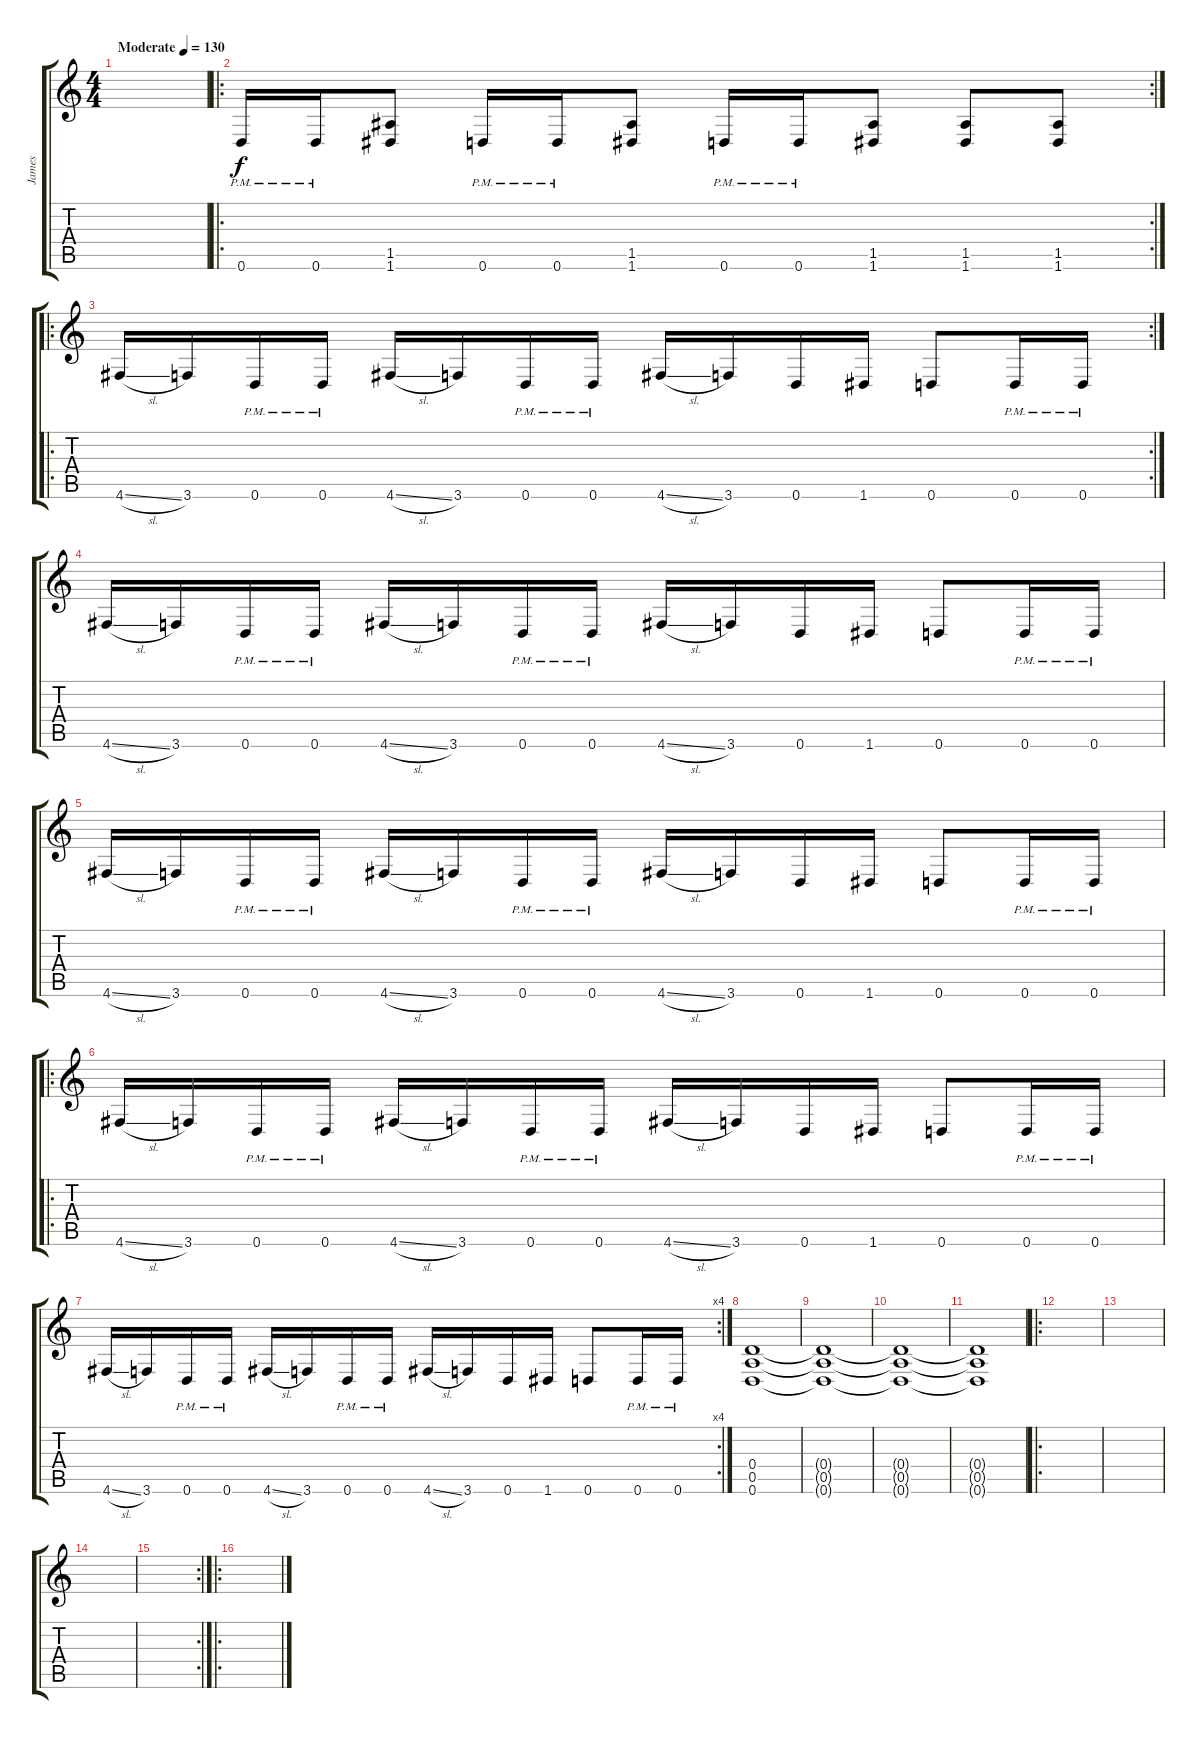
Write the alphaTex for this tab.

\track ("James" "James") {instrument distortionguitar}
\staff {score tabs}
\tuning (D4 A3 F3 D3 A2 D2) {hide}
\ts (4 4)
\tempo (130 "Moderate")
\clef g2
\ks c
|
\ro
\rc 2
0.6{pm}.16 0.6{pm}.16 (1.5 1.6).8 0.6{pm}.16 0.6{pm}.16 (1.5 1.6).8 0.6{pm}.16 0.6{pm}.16 (1.5 1.6).8 (1.5 1.6).8 (1.5 1.6).8 |
\ro
\rc 2
4.6{sl}.16 3.6.16 0.6{pm}.16 0.6{pm}.16 4.6{sl}.16 3.6.16 0.6{pm}.16 0.6{pm}.16 4.6{sl}.16 3.6.16 0.6.16 1.6.16 0.6.8 0.6{pm}.16 0.6{pm}.16 |
4.6{sl}.16 3.6.16 0.6{pm}.16 0.6{pm}.16 4.6{sl}.16 3.6.16 0.6{pm}.16 0.6{pm}.16 4.6{sl}.16 3.6.16 0.6.16 1.6.16 0.6.8 0.6{pm}.16 0.6{pm}.16 |
4.6{sl}.16 3.6.16 0.6{pm}.16 0.6{pm}.16 4.6{sl}.16 3.6.16 0.6{pm}.16 0.6{pm}.16 4.6{sl}.16 3.6.16 0.6.16 1.6.16 0.6.8 0.6{pm}.16 0.6{pm}.16 |
\ro
4.6{sl}.16 3.6.16 0.6{pm}.16 0.6{pm}.16 4.6{sl}.16 3.6.16 0.6{pm}.16 0.6{pm}.16 4.6{sl}.16 3.6.16 0.6.16 1.6.16 0.6.8 0.6{pm}.16 0.6{pm}.16 |
\rc 4
4.6{sl}.16 3.6.16 0.6{pm}.16 0.6{pm}.16 4.6{sl}.16 3.6.16 0.6{pm}.16 0.6{pm}.16 4.6{sl}.16 3.6.16 0.6.16 1.6.16 0.6.8 0.6{pm}.16 0.6{pm}.16 |
(0.4 0.5 0.6).1 |
(0.4{t} 0.5{t} 0.6{t}).1 |
(0.4{t} 0.5{t} 0.6{t}).1 |
(0.4{t} 0.5{t} 0.6{t}).1 |
\ro
|
|
|
\rc 2
|
\ro
